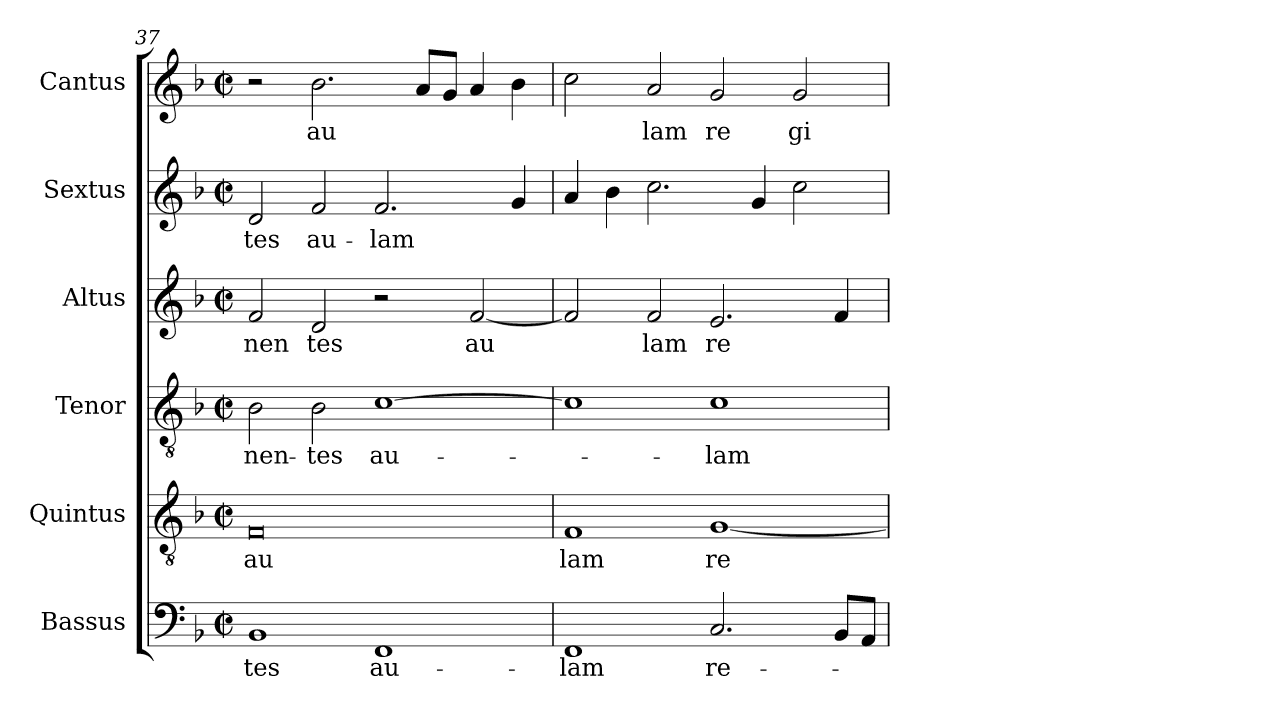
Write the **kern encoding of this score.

**kern	**text	**kern	**text	**kern	**text	**kern	**text	**kern	**text	**kern	**text
*part6	*part6	*part5	*part5	*part4	*part4	*part3	*part3	*part2	*part2	*part1	*part1
*staff6	*staff6	*staff5	*staff5	*staff4	*staff4	*staff3	*staff3	*staff2	*staff2	*staff1	*staff1
*I"Bassus	*	*I"Quintus	*	*I"Tenor	*	*I"Altus	*	*I"Sextus	*	*I"Cantus	*
*clefF4	*	*clefGv2	*	*clefGv2	*	*clefG2	*	*clefG2	*	*clefG2	*
*k[b-]	*	*k[b-]	*	*k[b-]	*	*k[b-]	*	*k[b-]	*	*k[b-]	*
*F:	*	*F:	*	*F:	*	*F:	*	*F:	*	*F:	*
*M2/2	*	*M2/2	*	*M2/2	*	*M2/2	*	*M2/2	*	*M2/2	*
*met(c|)	*	*met(c|)	*	*met(c|)	*	*met(c|)	*	*met(c|)	*	*met(c|)	*
=37	=37	=37	=37	=37	=37	=37	=37	=37	=37	=37	=37
!	!LO:LY:b:cj	!	!LO:LY:b:cj	!	!LO:LY:b:cj	!	!LO:LY:b:cj	!	!LO:LY:b:cj	!	!
1BB-	-tes	0F	au	2B-\	-nen-	2f/	nen	2d/	-tes	2r	.
!	!	!	!	!	!LO:LY:b:cj	!	!LO:LY:b:cj	!	!LO:LY:b:cj	!	!LO:LY:b:cj
.	.	.	.	2B-\	-tes	2d/	tes	2f/	au-	2.b-\	au
!	!LO:LY:b:cj	!	!	!	!LO:LY:b:cj	!	!	!	!LO:LY:b	!	!
1FF	au-	.	.	[>1c	au-	2r	.	2.f/	-lam	.	.
.	.	.	.	.	.	.	.	.	.	8a/L	.
.	.	.	.	.	.	.	.	.	.	8g/J	.
!	!	!	!	!	!	!	!LO:LY:b:cj	!	!	!	!
.	.	.	.	.	.	[<2f/	au	.	.	4a/	.
.	.	.	.	.	.	.	.	4g/	.	4b-\	.
=38	=38	=38	=38	=38	=38	=38	=38	=38	=38	=38	=38
!	!LO:LY:b:cj	!	!LO:LY:b:cj	!	!	!	!	!	!	!	!
1FF	-lam	1F	lam	1c]	.	2f/]	.	4a/	.	2cc\	.
.	.	.	.	.	.	.	.	4b-\	.	.	.
!	!	!	!	!	!	!	!LO:LY:b:cj	!	!	!	!LO:LY:b:cj
.	.	.	.	.	.	2f/	lam	2.cc\	.	2a/	lam
!	!LO:LY:b:cj	!	!LO:LY:b:cj	!	!LO:LY:b:cj	!	!LO:LY:b:cj	!	!	!	!LO:LY:b:cj
2.C/	re-	[<1G	re	1c	-lam	2.e/	re	.	.	2g/	re
.	.	.	.	.	.	.	.	4g/	.	.	.
!	!	!	!	!	!	!	!	!	!	!	!LO:LY:b:cj
.	.	.	.	.	.	.	.	2cc\	.	2g/	gi
8BB-/L	.	.	.	.	.	4f/	.	.	.	.	.
8AA/J	.	.	.	.	.	.	.	.	.	.	.
=	=	=	=	=	=	=	=	=	=	=	=
*-	*-	*-	*-	*-	*-	*-	*-	*-	*-	*-	*-
